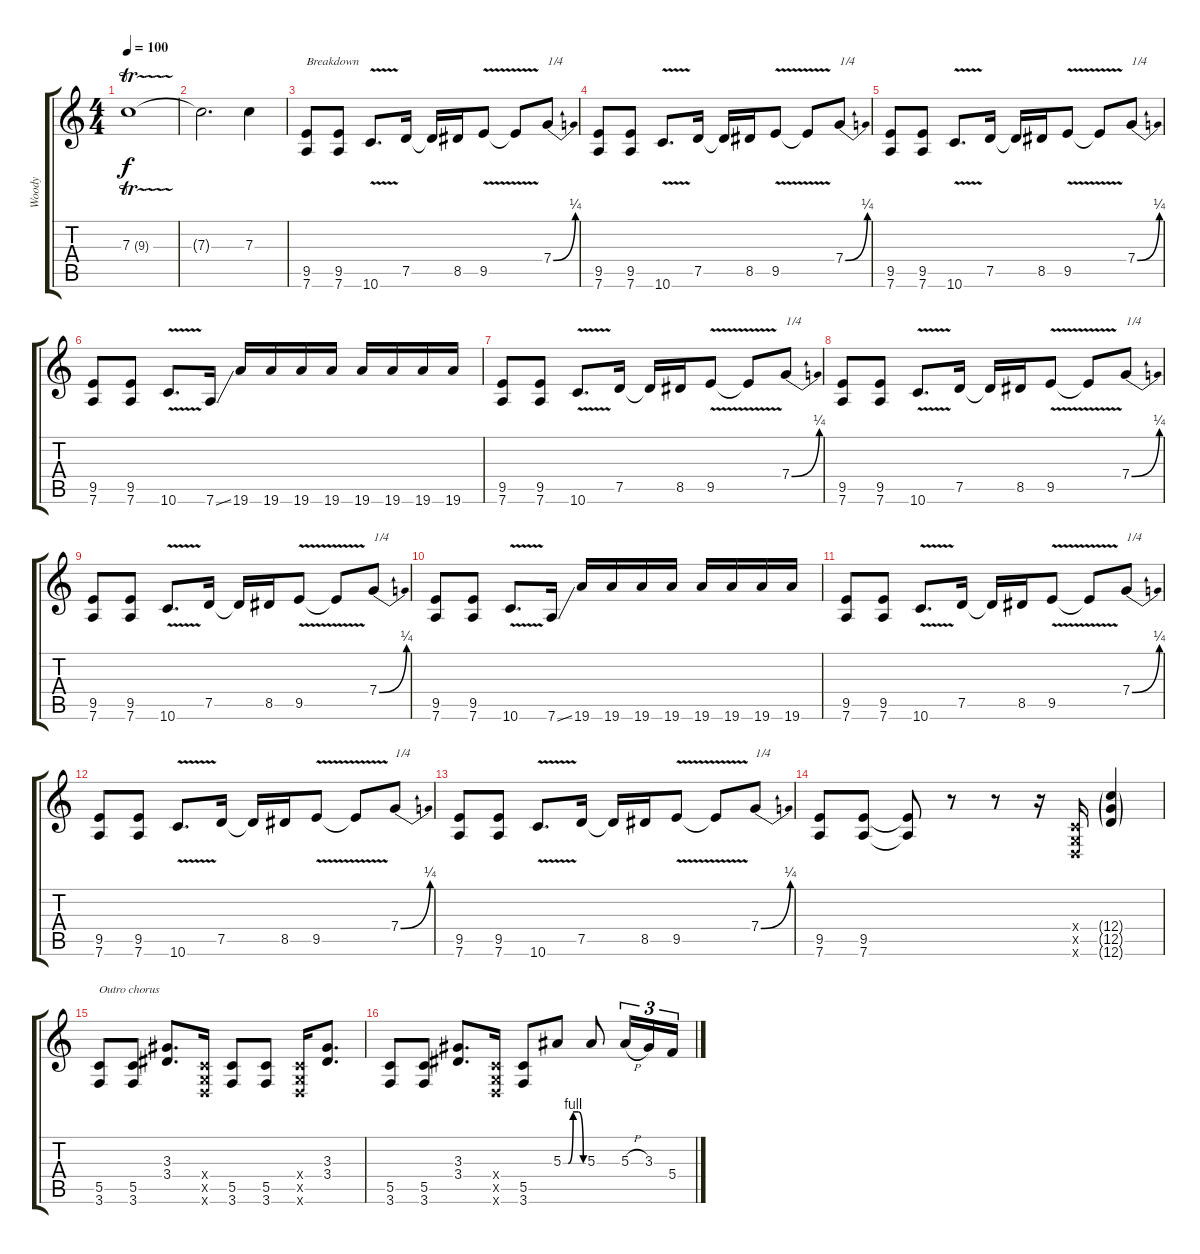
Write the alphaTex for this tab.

\track ("Woody" "Woody") {instrument distortionguitar}
\staff {score tabs}
\tuning (D4 A3 F3 C3 G2 D2) {hide}
\ts (4 4)
\tempo 100
\clef g2
\ks c
7.3{tr (9 32)}.1{dy f} |
7.3{t}.2{d} 7.3.4 |
(9.5 7.6).8{txt "Breakdown"} (9.5 7.6).8 10.6{v}.8{d} 7.5.16 7.5{t}.16 8.5.16 9.5{v}.8 9.5{v t}.8 7.4{be (bend 0 0 60 1)}.8{txt "1/4"} |
(9.5 7.6).8 (9.5 7.6).8 10.6{v}.8{d} 7.5.16 7.5{t}.16 8.5.16 9.5{v}.8 9.5{v t}.8 7.4{be (bend 0 0 60 1)}.8{txt "1/4"} |
(9.5 7.6).8 (9.5 7.6).8 10.6{v}.8{d} 7.5.16 7.5{t}.16 8.5.16 9.5{v}.8 9.5{v t}.8 7.4{be (bend 0 0 60 1)}.8{txt "1/4"} |
(9.5 7.6).8 (9.5 7.6).8 10.6{v}.8{d} 7.6{ss}.16 19.6.16 19.6.16 19.6.16 19.6.16 19.6.16 19.6.16 19.6.16 19.6.16 |
(9.5 7.6).8 (9.5 7.6).8 10.6{v}.8{d} 7.5.16 7.5{t}.16 8.5.16 9.5{v}.8 9.5{v t}.8 7.4{be (bend 0 0 60 1)}.8{txt "1/4"} |
(9.5 7.6).8 (9.5 7.6).8 10.6{v}.8{d} 7.5.16 7.5{t}.16 8.5.16 9.5{v}.8 9.5{v t}.8 7.4{be (bend 0 0 60 1)}.8{txt "1/4"} |
(9.5 7.6).8 (9.5 7.6).8 10.6{v}.8{d} 7.5.16 7.5{t}.16 8.5.16 9.5{v}.8 9.5{v t}.8 7.4{be (bend 0 0 60 1)}.8{txt "1/4"} |
(9.5 7.6).8 (9.5 7.6).8 10.6{v}.8{d} 7.6{ss}.16 19.6.16 19.6.16 19.6.16 19.6.16 19.6.16 19.6.16 19.6.16 19.6.16 |
(9.5 7.6).8 (9.5 7.6).8 10.6{v}.8{d} 7.5.16 7.5{t}.16 8.5.16 9.5{v}.8 9.5{v t}.8 7.4{be (bend 0 0 60 1)}.8{txt "1/4"} |
(9.5 7.6).8 (9.5 7.6).8 10.6{v}.8{d} 7.5.16 7.5{t}.16 8.5.16 9.5{v}.8 9.5{v t}.8 7.4{be (bend 0 0 60 1)}.8{txt "1/4"} |
(9.5 7.6).8 (9.5 7.6).8 10.6{v}.8{d} 7.5.16 7.5{t}.16 8.5.16 9.5{v}.8 9.5{v t}.8 7.4{be (bend 0 0 60 1)}.8{txt "1/4"} |
(9.5 7.6).8 (9.5 7.6).8 (9.5{t} 7.6{t}).8 r.8 r.8 r.16 (0.4{x} 0.5{x} 0.6{x}).16 (12.4{g} 12.5{g} 12.6{g}).4 |
(5.5 3.6).8{txt "Outro chorus"} (5.5 3.6).8 (3.3 3.4).8{d} (0.4{x} 0.5{x} 0.6{x}).16 (5.5 3.6).8 (5.5 3.6).8 (0.4{x} 0.5{x} 0.6{x}).16 (3.3 3.4).8{d} |
(5.5 3.6).8 (5.5 3.6).8 (3.3 3.4).8{d} (0.4{x} 0.5{x} 0.6{x}).16 (5.5 3.6).8 5.3{be (custom 0 0 15 0 30 4 45 4 60 0)}.8 5.3.8 5.3{h}.16{tu (3 2)} 3.3.16{tu (3 2)} 5.4.16{tu (3 2)}
